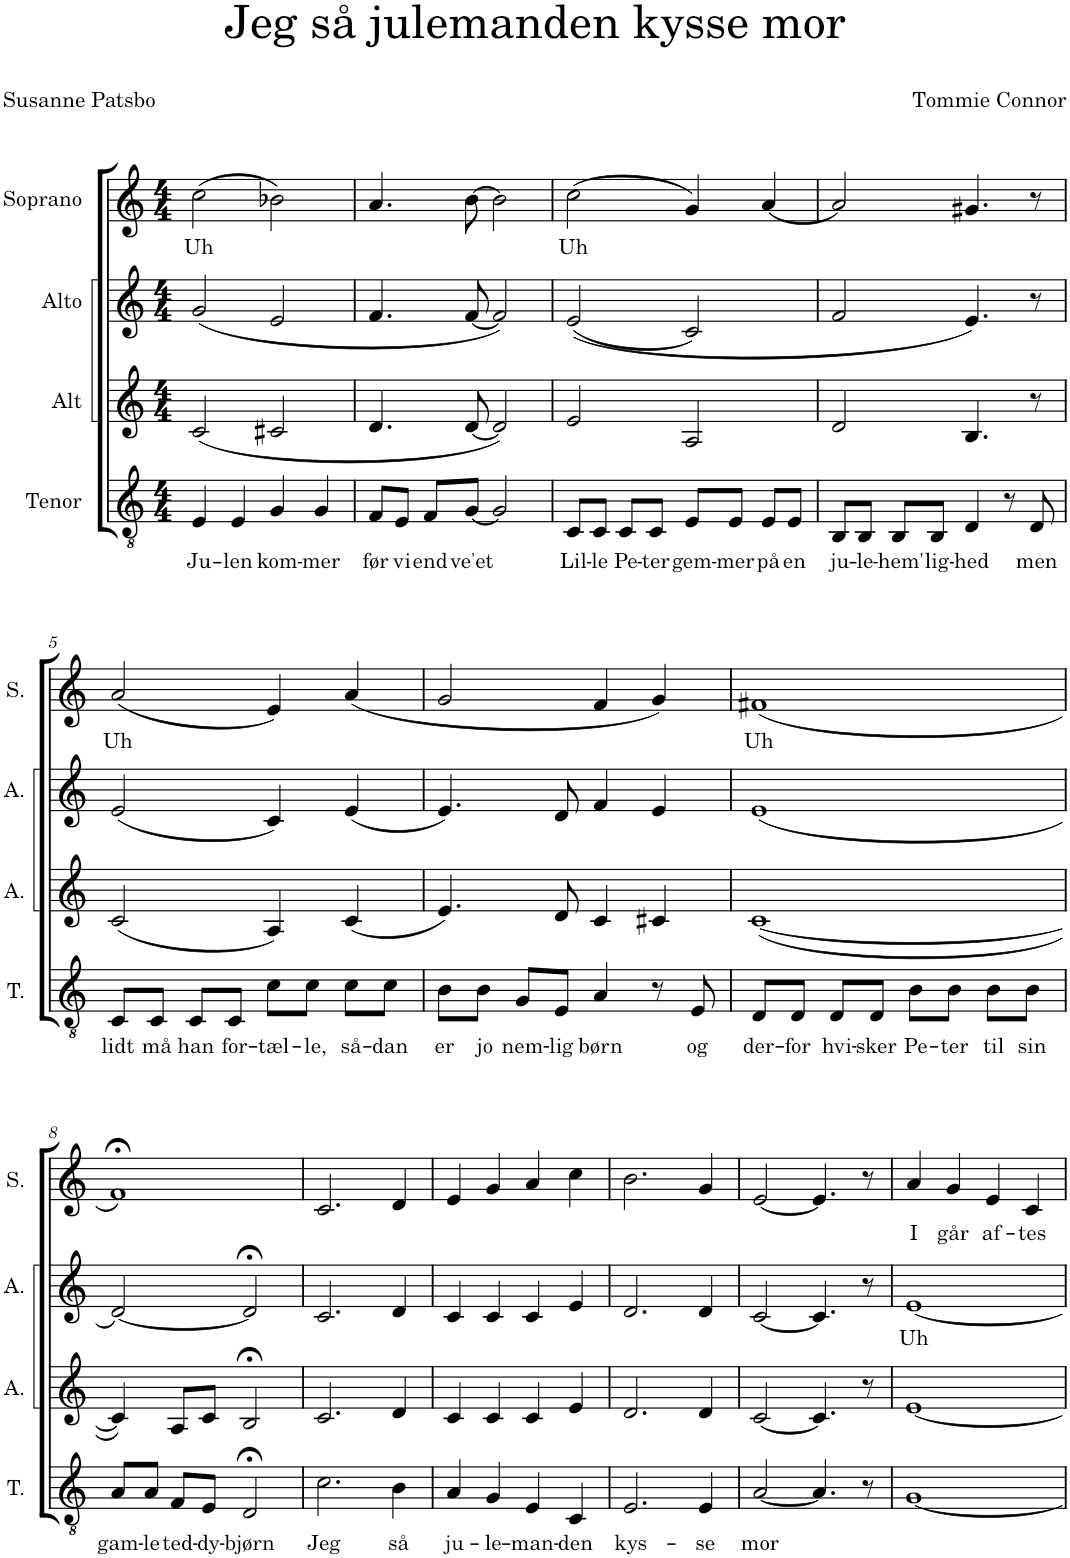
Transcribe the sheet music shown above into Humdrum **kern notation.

**kern	**text	**kern	**kern	**text	**kern	**text
*part4	*part4	*part3	*part2	*part2	*part1	*part1
*staff4	*staff4	*staff3	*staff2	*staff2	*staff1	*staff1
*I"Tenor	*	*I"Alt	*I"Alto	*	*I"Soprano	*
*I'T.	*	*I'A.	*I'A.	*	*I'S.	*
*clefGv2	*	*clefG2	*clefG2	*	*clefG2	*
*k[]	*	*k[]	*k[]	*	*k[]	*
*M4/4	*	*M4/4	*M4/4	*	*M4/4	*
=1	=1	=1	=1	=1	=1	=1
!	!LO:LY:b	!	!	!	!	!LO:LY:b
4E/	Ju-	(2c/	(2g/	.	(2cc\	Uh
!	!LO:LY:b	!	!	!	!	!
4E/	-len	.	.	.	.	.
!	!LO:LY:b	!	!	!	!	!
4G/	kom-	2c#X/	2e/	.	2b-X\)	.
!	!LO:LY:b	!	!	!	!	!
4G/	-mer	.	.	.	.	.
=2	=2	=2	=2	=2	=2	=2
!	!LO:LY:b	!	!	!	!	!
8F/L	før	4.d/	4.f/	.	4.a/	.
!	!LO:LY:b	!	!	!	!	!
8E/J	vi	.	.	.	.	.
!	!LO:LY:b	!	!	!	!	!
8F/L	end	.	.	.	.	.
!	!LO:LY:b	!	!	!	!	!
[8G/J	ve'et	[8d/	[8f/	.	[8b\	.
2G/]	.	2d/])	2f/])	.	2b\]	.
=3	=3	=3	=3	=3	=3	=3
!	!LO:LY:b	!	!	!	!	!LO:LY:b
8C/L	Lil-	2e/	((2e/	.	(2cc\	Uh
!	!LO:LY:b	!	!	!	!	!
8C/J	-le	.	.	.	.	.
!	!LO:LY:b	!	!	!	!	!
8C/L	Pe-	.	.	.	.	.
!	!LO:LY:b	!	!	!	!	!
8C/J	-ter	.	.	.	.	.
!	!LO:LY:b	!	!	!	!	!
8E/L	gem-	2A/	2c/)	.	4g/)	.
!	!LO:LY:b	!	!	!	!	!
8E/J	-mer	.	.	.	.	.
!	!LO:LY:b	!	!	!	!	!
8E/L	på	.	.	.	[4a/	.
!	!LO:LY:b	!	!	!	!	!
8E/J	en	.	.	.	.	.
=4	=4	=4	=4	=4	=4	=4
!	!LO:LY:b	!	!	!	!	!
8BB/L	ju-	2d/	2f/	.	2a/]	.
!	!LO:LY:b	!	!	!	!	!
8BB/J	-le-	.	.	.	.	.
!	!LO:LY:b	!	!	!	!	!
8BB/L	-hem'	.	.	.	.	.
!	!LO:LY:b	!	!	!	!	!
8BB/J	lig-	.	.	.	.	.
!	!LO:LY:b	!	!	!	!	!
4D/	-hed	4.B/	4.e/)	.	4.g#X/	.
8r	.	.	.	.	.	.
!	!LO:LY:b	!	!	!	!	!
8D/	men	8r	8r	.	8r	.
!!LO:LB:g=z
=5	=5	=5	=5	=5	=5	=5
!	!LO:LY:b	!	!	!	!	!LO:LY:b
8C/L	lidt	(2c/	(2e/	.	(2a/	Uh
!	!LO:LY:b	!	!	!	!	!
8C/J	må	.	.	.	.	.
!	!LO:LY:b	!	!	!	!	!
8C/L	han	.	.	.	.	.
!	!LO:LY:b	!	!	!	!	!
8C/J	for-	.	.	.	.	.
!	!LO:LY:b	!	!	!	!	!
8c\L	-tæl-	4A/)	4c/)	.	4e/)	.
!	!LO:LY:b	!	!	!	!	!
8c\J	-le,	.	.	.	.	.
!	!LO:LY:b	!	!	!	!	!
8c\L	så-	(4c/	(4e/	.	(4a/	.
!	!LO:LY:b	!	!	!	!	!
8c\J	-dan	.	.	.	.	.
=6	=6	=6	=6	=6	=6	=6
!	!LO:LY:b	!	!	!	!	!
8B\L	er	4.e/)	4.e/)	.	2g/	.
!	!LO:LY:b	!	!	!	!	!
8B\J	jo	.	.	.	.	.
!	!LO:LY:b	!	!	!	!	!
8G/L	nem-	.	.	.	.	.
!	!LO:LY:b	!	!	!	!	!
8E/J	-lig	8d/	8d/	.	.	.
!	!LO:LY:b	!	!	!	!	!
4A/	børn	4c/	4f/	.	4f/	.
8r	.	4c#X/	4e/	.	4g/)	.
!	!LO:LY:b	!	!	!	!	!
8E/	og	.	.	.	.	.
=7	=7	=7	=7	=7	=7	=7
!	!LO:LY:b	!	!	!	!	!LO:LY:b
8D/L	der-	([1c	(1e	.	(1f#X	Uh
!	!LO:LY:b	!	!	!	!	!
8D/J	-for	.	.	.	.	.
!	!LO:LY:b	!	!	!	!	!
8D/L	hvi-	.	.	.	.	.
!	!LO:LY:b	!	!	!	!	!
8D/J	-sker	.	.	.	.	.
!	!LO:LY:b	!	!	!	!	!
8B\L	Pe-	.	.	.	.	.
!	!LO:LY:b	!	!	!	!	!
8B\J	-ter	.	.	.	.	.
!	!LO:LY:b	!	!	!	!	!
8B\L	til	.	.	.	.	.
!	!LO:LY:b	!	!	!	!	!
8B\J	sin	.	.	.	.	.
!!LO:LB:g=z
=8	=8	=8	=8	=8	=8	=8
!	!LO:LY:b	!	!	!	!	!
8A/L	gam-	4c/])	[2d/)	.	1f;<)	.
!	!LO:LY:b	!	!	!	!	!
8A/J	-le	.	.	.	.	.
!	!LO:LY:b	!	!	!	!	!
8F/L	ted-	8A/L	.	.	.	.
!	!LO:LY:b	!	!	!	!	!
8E/J	-dy-	8c/J	.	.	.	.
!	!LO:LY:b	!	!	!	!	!
2D;</	-bjørn	2B;</	2d;</]	.	.	.
=9	=9	=9	=9	=9	=9	=9
!	!LO:LY:b	!	!	!	!	!
2.c\	Jeg	2.c/	2.c/	.	2.c/	.
!	!LO:LY:b	!	!	!	!	!
4B\	så	4d/	4d/	.	4d/	.
=10	=10	=10	=10	=10	=10	=10
!	!LO:LY:b	!	!	!	!	!
4A/	ju-	4c/	4c/	.	4e/	.
!	!LO:LY:b	!	!	!	!	!
4G/	-le-	4c/	4c/	.	4g/	.
!	!LO:LY:b	!	!	!	!	!
4E/	-man-	4c/	4c/	.	4a/	.
!	!LO:LY:b	!	!	!	!	!
4C/	-den	4e/	4e/	.	4cc\	.
=11	=11	=11	=11	=11	=11	=11
!	!LO:LY:b	!	!	!	!	!
2.E/	kys-	2.d/	2.d/	.	2.b\	.
!	!LO:LY:b	!	!	!	!	!
4E/	-se	4d/	4d/	.	4g/	.
=12	=12	=12	=12	=12	=12	=12
!	!LO:LY:b	!	!	!	!	!
[2A/	mor	[2c/	[2c/	.	[2e/	.
4.A/]	.	4.c/]	4.c/]	.	4.e/]	.
8r	.	8r	8r	.	8r	.
=13	=13	=13	=13	=13	=13	=13
!	!	!	!	!LO:LY:b	!	!LO:LY:b
[1G	.	[1e	[1e	Uh	4a/	I
!	!	!	!	!	!	!LO:LY:b
.	.	.	.	.	4g/	går
!	!	!	!	!	!	!LO:LY:b
.	.	.	.	.	4e/	af-
!	!	!	!	!	!	!LO:LY:b
.	.	.	.	.	4c/	-tes
=	=	=	=	=	=	=
*-	*-	*-	*-	*-	*-	*-
